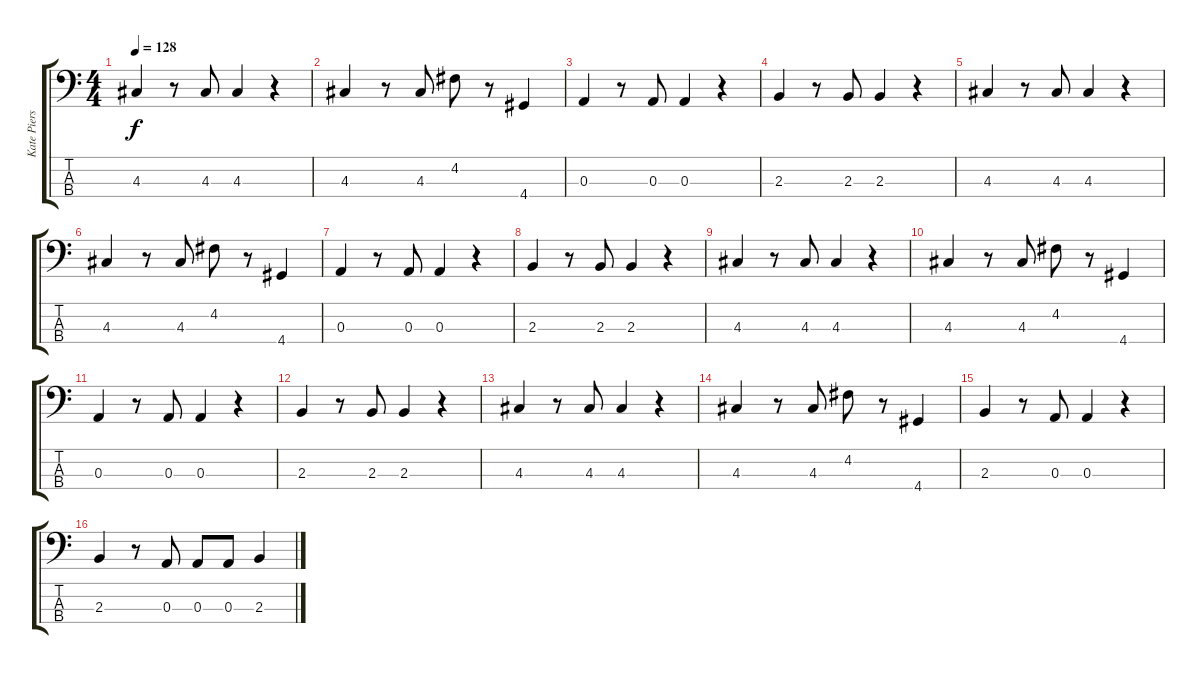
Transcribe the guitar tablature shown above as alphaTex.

\track ("Kate Pierson (bass on keys)" "Kate Piers") {instrument acousticbass}
\staff {score tabs}
\tuning (G2 D2 A1 E1) {hide}
\ts (4 4)
\tempo 128
\clef f4
\ks c
4.3.4{dy f} r.8 4.3.8 4.3.4 r.4 |
4.3.4 r.8 4.3.8 4.2.8 r.8 4.4.4 |
0.3.4 r.8 0.3.8 0.3.4 r.4 |
2.3.4 r.8 2.3.8 2.3.4 r.4 |
4.3.4 r.8 4.3.8 4.3.4 r.4 |
4.3.4 r.8 4.3.8 4.2.8 r.8 4.4.4 |
0.3.4 r.8 0.3.8 0.3.4 r.4 |
2.3.4 r.8 2.3.8 2.3.4 r.4 |
4.3.4 r.8 4.3.8 4.3.4 r.4 |
4.3.4 r.8 4.3.8 4.2.8 r.8 4.4.4 |
0.3.4 r.8 0.3.8 0.3.4 r.4 |
2.3.4 r.8 2.3.8 2.3.4 r.4 |
4.3.4 r.8 4.3.8 4.3.4 r.4 |
4.3.4 r.8 4.3.8 4.2.8 r.8 4.4.4 |
2.3.4 r.8 0.3.8 0.3.4 r.4 |
2.3.4 r.8 0.3.8 0.3.8 0.3.8 2.3.4
